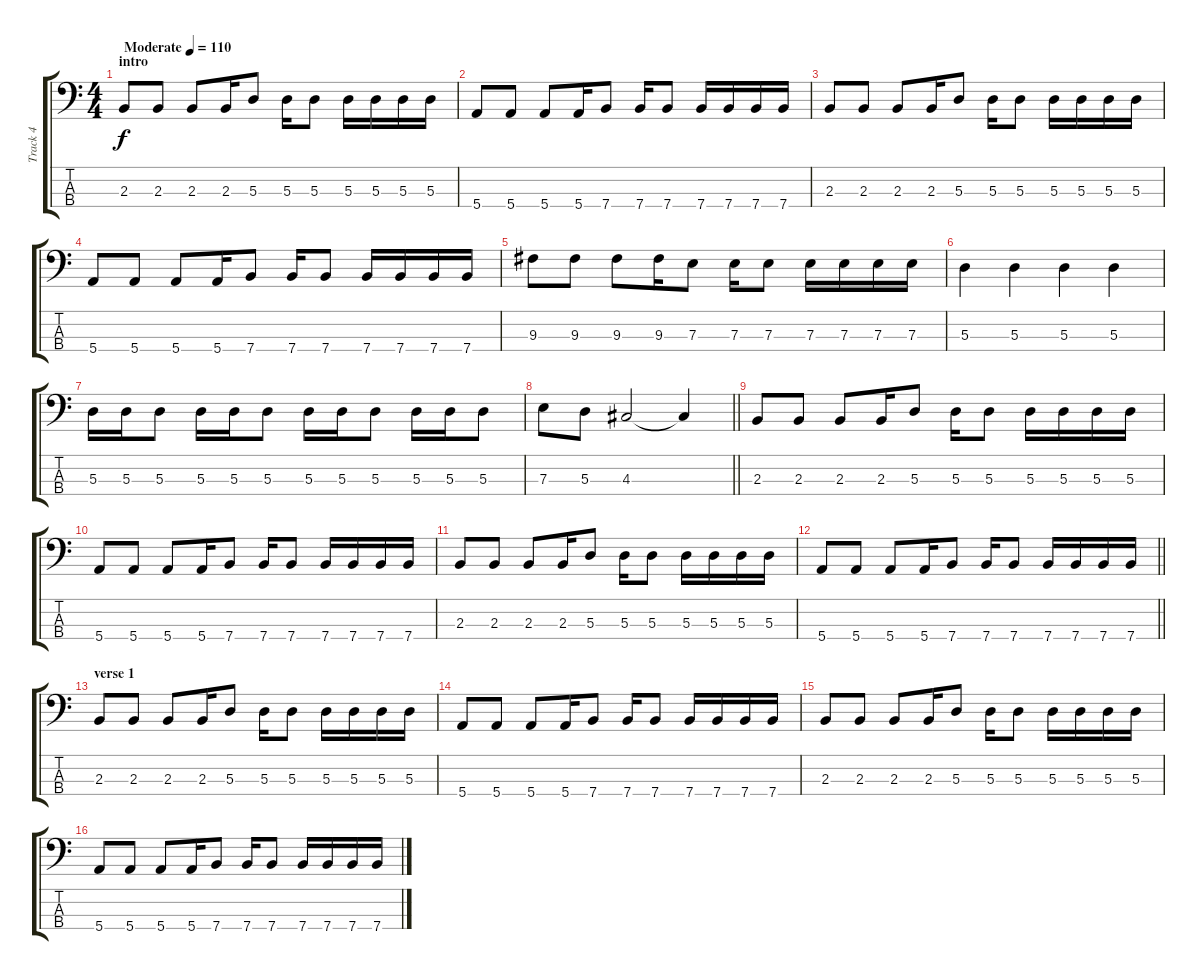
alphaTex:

\track ("Track 4" "Track 4") {instrument electricbassfinger}
\staff {score tabs}
\tuning (G2 D2 A1 E1) {hide}
\ts (4 4)
\section ("" "intro")
\tempo (110 "Moderate")
\clef f4
\ks c
2.3.8{dy f instrument electricbassfinger} 2.3.8 2.3.8 2.3.16 5.3.8 5.3.16 5.3.8 5.3.16 5.3.16 5.3.16 5.3.16 |
5.4.8 5.4.8 5.4.8 5.4.16 7.4.8 7.4.16 7.4.8 7.4.16 7.4.16 7.4.16 7.4.16 |
2.3.8 2.3.8 2.3.8 2.3.16 5.3.8 5.3.16 5.3.8 5.3.16 5.3.16 5.3.16 5.3.16 |
5.4.8 5.4.8 5.4.8 5.4.16 7.4.8 7.4.16 7.4.8 7.4.16 7.4.16 7.4.16 7.4.16 |
9.3.8 9.3.8 9.3.8 9.3.16 7.3.8 7.3.16 7.3.8 7.3.16 7.3.16 7.3.16 7.3.16 |
5.3.4 5.3.4 5.3.4 5.3.4 |
5.3.16 5.3.16 5.3.8 5.3.16 5.3.16 5.3.8 5.3.16 5.3.16 5.3.8 5.3.16 5.3.16 5.3.8 |
\barLineRight lightlight
7.3.8 5.3.8 4.3.2 4.3{t}.4 |
2.3.8 2.3.8 2.3.8 2.3.16 5.3.8 5.3.16 5.3.8 5.3.16 5.3.16 5.3.16 5.3.16 |
5.4.8 5.4.8 5.4.8 5.4.16 7.4.8 7.4.16 7.4.8 7.4.16 7.4.16 7.4.16 7.4.16 |
2.3.8 2.3.8 2.3.8 2.3.16 5.3.8 5.3.16 5.3.8 5.3.16 5.3.16 5.3.16 5.3.16 |
\barLineRight lightlight
5.4.8 5.4.8 5.4.8 5.4.16 7.4.8 7.4.16 7.4.8 7.4.16 7.4.16 7.4.16 7.4.16 |
\section ("" "verse 1")
2.3.8 2.3.8 2.3.8 2.3.16 5.3.8 5.3.16 5.3.8 5.3.16 5.3.16 5.3.16 5.3.16 |
5.4.8 5.4.8 5.4.8 5.4.16 7.4.8 7.4.16 7.4.8 7.4.16 7.4.16 7.4.16 7.4.16 |
2.3.8 2.3.8 2.3.8 2.3.16 5.3.8 5.3.16 5.3.8 5.3.16 5.3.16 5.3.16 5.3.16 |
5.4.8 5.4.8 5.4.8 5.4.16 7.4.8 7.4.16 7.4.8 7.4.16 7.4.16 7.4.16 7.4.16
